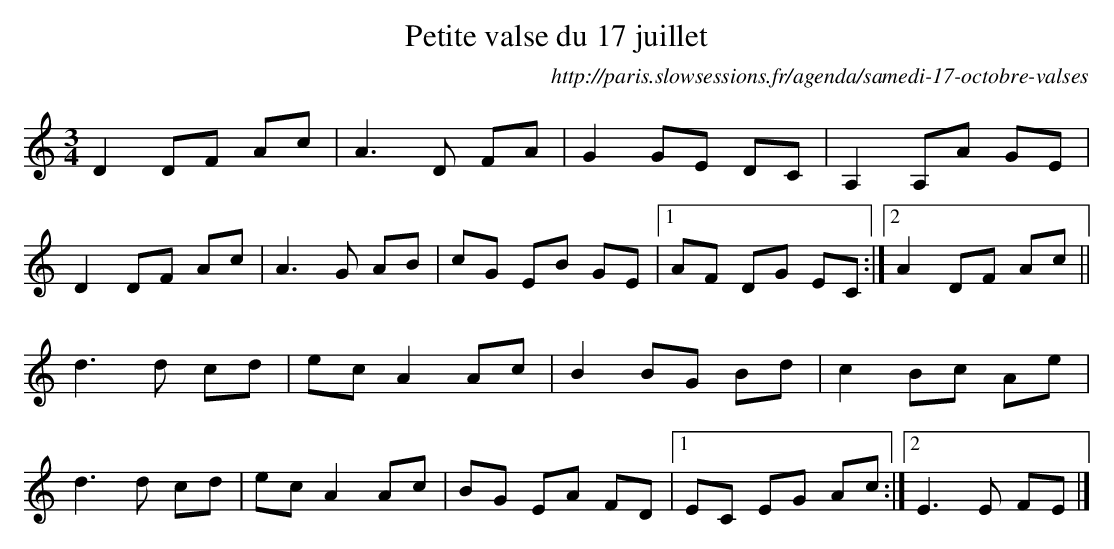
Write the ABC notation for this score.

X:1
T: Petite valse du 17 juillet
O:http://paris.slowsessions.fr/agenda/samedi-17-octobre-valses
M: 3/4
L: 1/8
K: Ddor
D2 DF Ac|A3 D FA|G2 GE DC|A,2 A,A GE|
D2 DF Ac|A3 G AB|cG EB GE|1 AF DG EC:|2 A2 DF Ac||
d3 d cd|ec A2 Ac|B2 BG Bd|c2 Bc Ae|
d3 d cd|ec A2 Ac|BG EA FD|1 EC EG Ac:|2 E3  E FE|]
